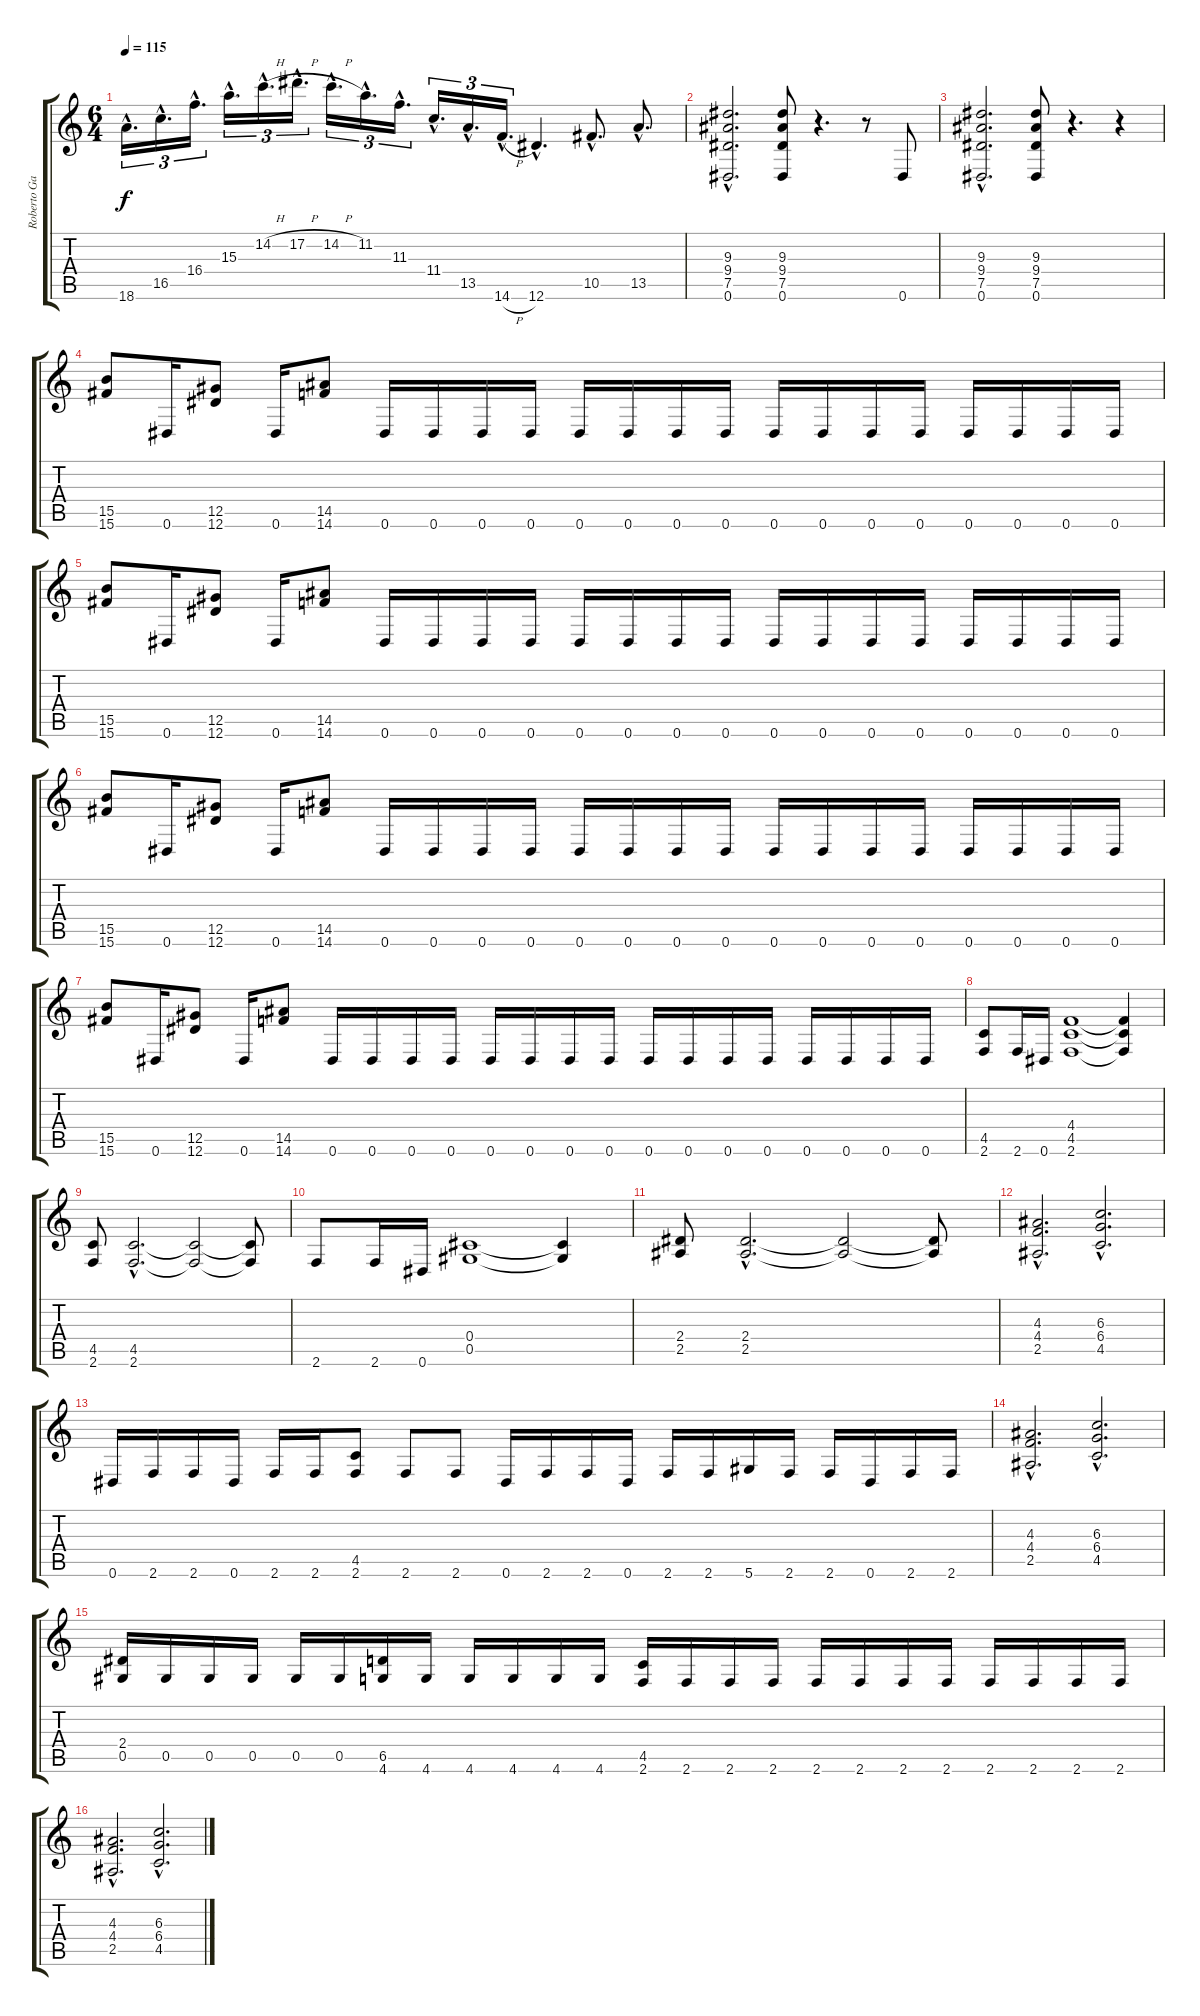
\track ("Roberto García" "Roberto Ga") {instrument distortionguitar}
\staff {score tabs}
\tuning (Eb4 Bb3 Gb3 Db3 Ab2 Eb2) {hide}
\ts (6 4)
\tempo 115
\clef g2
\ks c
18.6{hac}.16{d tu (3 2) dy f} 16.5{hac}.16{d tu (3 2)} 16.4{hac}.16{d tu (3 2)} 15.3{hac}.16{d tu (3 2)} 14.2{h hac}.16{d tu (3 2)} 17.2{h hac}.16{d tu (3 2)} 14.2{h hac}.16{d tu (3 2)} 11.2{hac}.16{d tu (3 2)} 11.3{hac}.16{d tu (3 2)} 11.4{hac}.16{d tu (3 2)} 13.5{hac}.16{d tu (3 2)} 14.6{h hac}.16{d tu (3 2)} 12.6{hac}.4{d} 10.5{hac}.8{d} 13.5{hac}.8{d} |
(9.3{hac} 9.4{hac} 7.5{hac} 0.6{hac}).2{d} (9.3 9.4 7.5 0.6).8 r.4{d} r.8 0.6.8 |
(9.3{hac} 9.4{hac} 7.5{hac} 0.6{hac}).2{d} (9.3 9.4 7.5 0.6).8 r.4{d} r.4 |
(15.5 15.6).8 0.6.16 (12.5 12.6).8 0.6.16 (14.5 14.6).8 0.6.16 0.6.16 0.6.16 0.6.16 0.6.16 0.6.16 0.6.16 0.6.16 0.6.16 0.6.16 0.6.16 0.6.16 0.6.16 0.6.16 0.6.16 0.6.16 |
(15.5 15.6).8 0.6.16 (12.5 12.6).8 0.6.16 (14.5 14.6).8 0.6.16 0.6.16 0.6.16 0.6.16 0.6.16 0.6.16 0.6.16 0.6.16 0.6.16 0.6.16 0.6.16 0.6.16 0.6.16 0.6.16 0.6.16 0.6.16 |
(15.5 15.6).8 0.6.16 (12.5 12.6).8 0.6.16 (14.5 14.6).8 0.6.16 0.6.16 0.6.16 0.6.16 0.6.16 0.6.16 0.6.16 0.6.16 0.6.16 0.6.16 0.6.16 0.6.16 0.6.16 0.6.16 0.6.16 0.6.16 |
(15.5 15.6).8 0.6.16 (12.5 12.6).8 0.6.16 (14.5 14.6).8 0.6.16 0.6.16 0.6.16 0.6.16 0.6.16 0.6.16 0.6.16 0.6.16 0.6.16 0.6.16 0.6.16 0.6.16 0.6.16 0.6.16 0.6.16 0.6.16 |
(4.5 2.6).8 2.6.16 0.6.16 (4.4 4.5 2.6).1 (4.4{t} 4.5{t} 2.6{t}).4 |
(4.5 2.6).8 (4.5{hac} 2.6{hac}).2{d} (4.5{t} 2.6{t}).2 (4.5{t} 2.6{t}).8 |
2.6.8 2.6.16 0.6.16 (0.4 0.5).1 (0.4{t} 0.5{t}).4 |
(2.4 2.5).8 (2.4{hac} 2.5{hac}).2{d} (2.4{t} 2.5{t}).2 (2.4{t} 2.5{t}).8 |
(4.3{hac} 4.4{hac} 2.5{hac}).2{d} (6.3{hac} 6.4{hac} 4.5{hac}).2{d} |
0.6.16 2.6.16 2.6.16 0.6.16 2.6.16 2.6.16 (4.5 2.6).8 2.6.8 2.6.8 0.6.16 2.6.16 2.6.16 0.6.16 2.6.16 2.6.16 5.6.16 2.6.16 2.6.16 0.6.16 2.6.16 2.6.16 |
(4.3{hac} 4.4{hac} 2.5{hac}).2{d} (6.3{hac} 6.4{hac} 4.5{hac}).2{d} |
(2.4 0.5).16 0.5.16 0.5.16 0.5.16 0.5.16 0.5.16 (6.5 4.6).16 4.6.16 4.6.16 4.6.16 4.6.16 4.6.16 (4.5 2.6).16 2.6.16 2.6.16 2.6.16 2.6.16 2.6.16 2.6.16 2.6.16 2.6.16 2.6.16 2.6.16 2.6.16 |
(4.3{hac} 4.4{hac} 2.5{hac}).2{d} (6.3{hac} 6.4{hac} 4.5{hac}).2{d}
